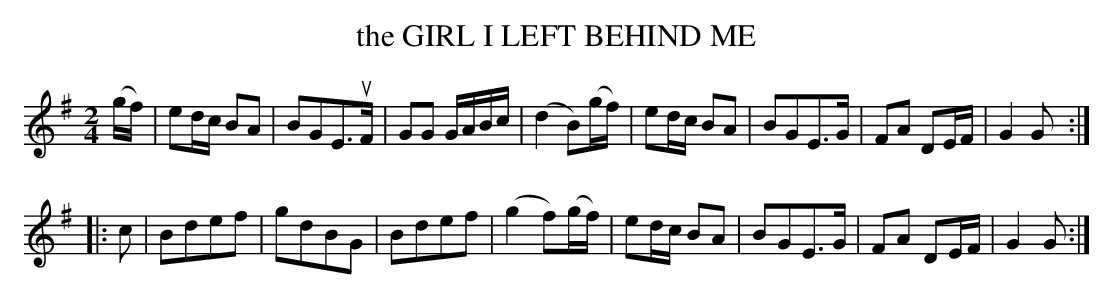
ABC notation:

X:1
T: the GIRL I LEFT BEHIND ME
M: 2/4
L: 1/8
K: G
(g/f/) |\
ed/c/ BA | BGE>uF | GG G/A/B/c/ | (d2 B)(g/f/) |\
ed/c/ BA | BGE>G | FA DE/F/ | G2G :|
|: c |\
Bdef | gdBG | Bdef | (g2 f)(g/f/) |\
ed/c/ BA | BGE>G | FA DE/F/ | G2G :|
